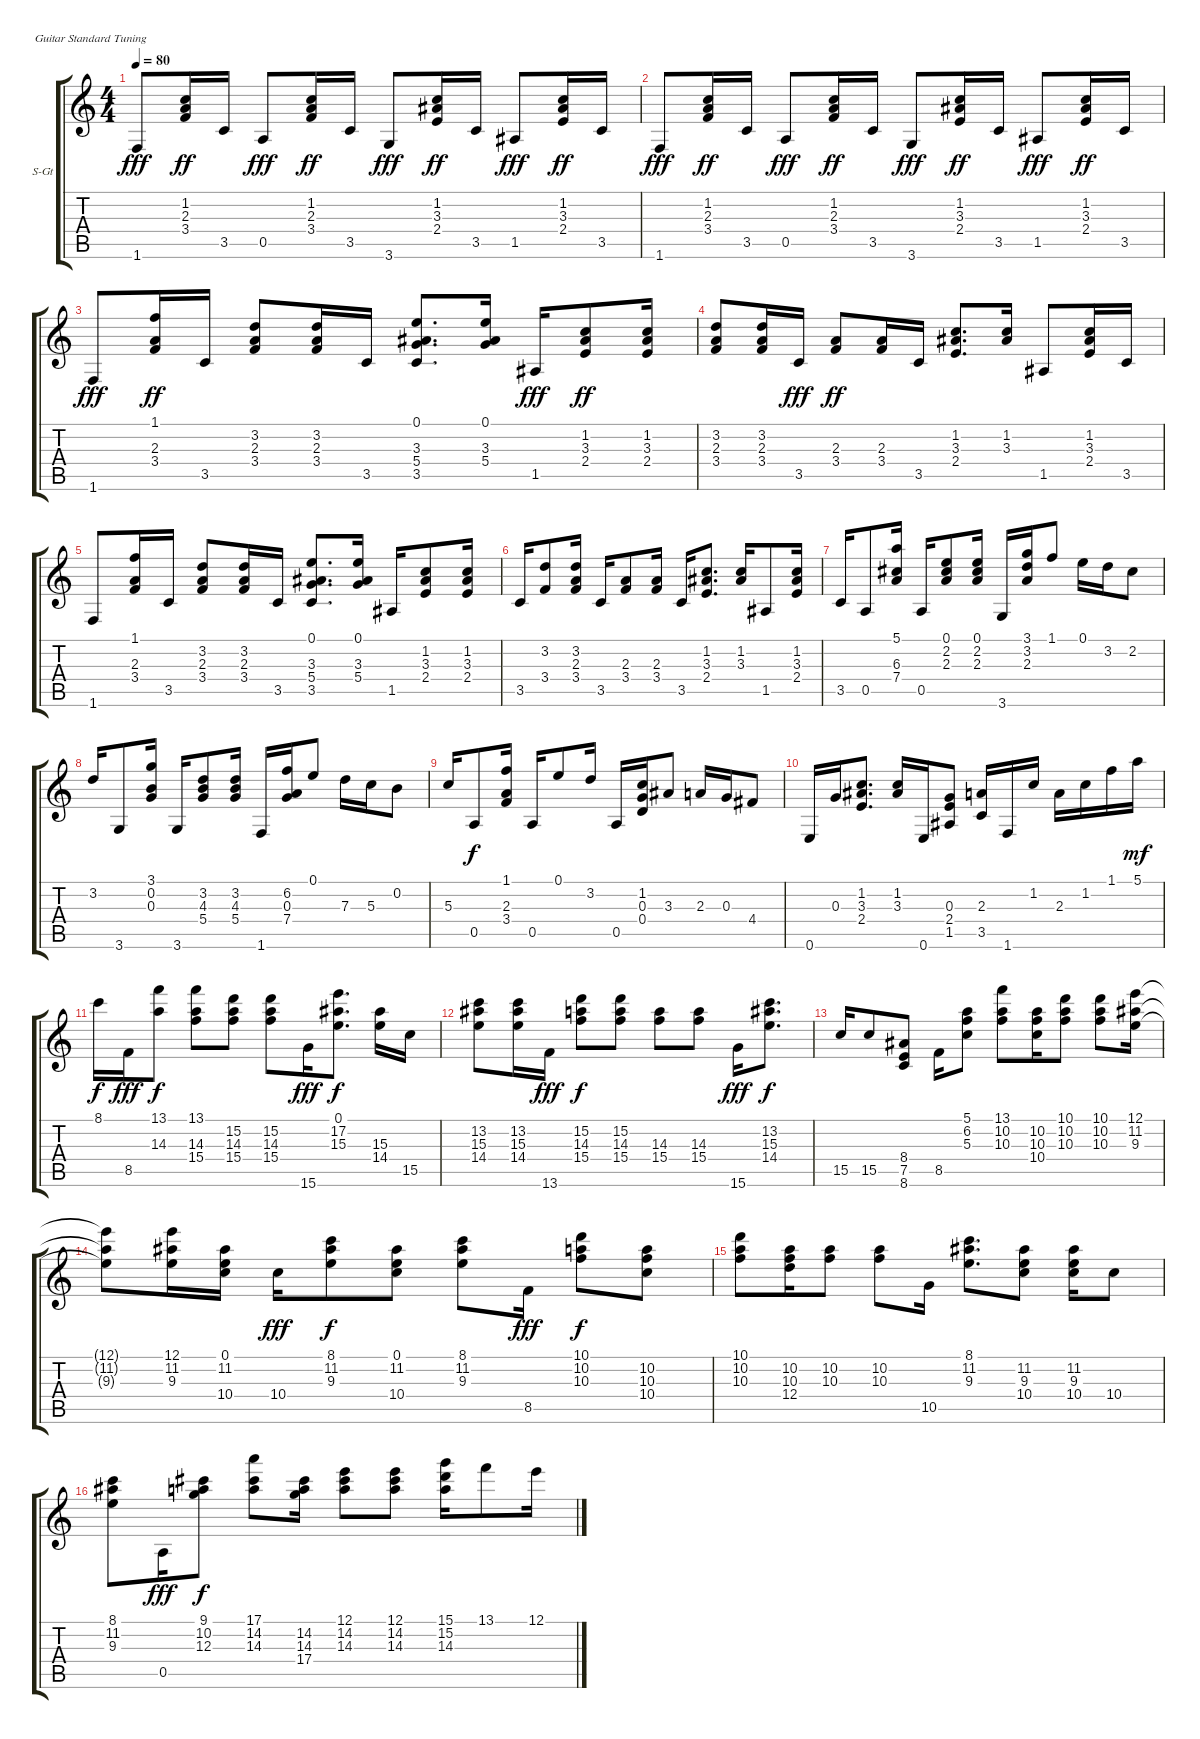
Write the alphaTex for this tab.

\bracketExtendMode groupsimilarinstruments
\firstSystemTrackNameOrientation horizontal
\otherSystemsTrackNameOrientation horizontal
\track ("Dilermando Reis" "S-Gt") {instrument acousticguitarsteel}
\staff {score tabs}
\tuning (E4 B3 G3 D3 A2 E2)
\ts (4 4)
\tempo 80
\clef g2
\ks c
1.6.8{dy fff instrument acousticguitarsteel} (1.2 2.3 3.4).16{dy ff} 3.5.16 0.5.8{dy fff} (1.2 2.3 3.4).16{dy ff} 3.5.16 3.6.8{dy fff} (1.2 3.3 2.4).16{dy ff} 3.5.16 1.5.8{dy fff} (1.2 3.3 2.4).16{dy ff} 3.5.16 |
1.6.8{dy fff} (1.2 2.3 3.4).16{dy ff} 3.5.16 0.5.8{dy fff} (1.2 2.3 3.4).16{dy ff} 3.5.16 3.6.8{dy fff} (1.2 3.3 2.4).16{dy ff} 3.5.16 1.5.8{dy fff} (1.2 3.3 2.4).16{dy ff} 3.5.16 |
1.6.8{dy fff} (1.1 2.3 3.4).16{dy ff} 3.5.16 (3.2 2.3 3.4).8 (3.2 2.3 3.4).16 3.5.16 (0.1 3.3 5.4 3.5).8{d} (0.1 3.3 5.4).16 1.5.16{dy fff} (1.2 3.3 2.4).8{dy ff} (1.2 3.3 2.4).16 |
(3.2 2.3 3.4).8 (3.2 2.3 3.4).16 3.5.16{dy fff} (2.3 3.4).8{dy ff} (2.3 3.4).16 3.5.16 (1.2 3.3 2.4).8{d} (1.2 3.3).16 1.5.8 (1.2 3.3 2.4).16 3.5.16 |
1.6.8 (1.1 2.3 3.4).16 3.5.16 (3.2 2.3 3.4).8 (3.2 2.3 3.4).16 3.5.16 (0.1 3.3 5.4 3.5).8{d} (0.1 3.3 5.4).16 1.5.16 (1.2 3.3 2.4).8 (1.2 3.3 2.4).16 |
3.5.16 (3.2 3.4).8 (3.2 2.3 3.4).16 3.5.16 (2.3 3.4).8 (2.3 3.4).16 3.5.16 (1.2 3.3 2.4).8{d} (1.2 3.3).16 1.5.8 (1.2 3.3 2.4).16 |
3.5.16 0.5.8 (5.1 6.3 7.4).16 0.5.16 (0.1 2.2 2.3).8 (0.1 2.2 2.3).16 3.6.16 (3.1 3.2 2.3).16 1.1.8 0.1.16 3.2.16 2.2.8 |
3.2.16 3.6.8 (3.1 0.2 0.3).16 3.6.16 (3.2 4.3 5.4).8 (3.2 4.3 5.4).16 1.6.16 (6.2 0.3 7.4).16 0.1.8 7.3.16 5.3.16 0.2.8 |
5.3.16 0.5.8{dy f} (1.1 2.3 3.4).16 0.5.16 0.1.8 3.2.16 0.5.16 (1.2 0.3 0.4).16 3.3.8 2.3.16 0.3.16 4.4.8 |
0.6.16 0.3.16 (1.2 3.3 2.4).8{d} (1.2 3.3).16 0.6.16 (0.3 2.4 1.5).8 (2.3 3.5).16 1.6.16 1.2.16 2.3.16 1.2.16 1.1.16 5.1.16{dy mf} |
8.1.16{dy f} 8.5.16{dy fff} (13.1 14.3).8{dy f} (13.1 14.3 15.4).8 (15.2 14.3 15.4).8 (15.2 14.3 15.4).8 15.6.16{dy fff} (0.1 17.2 15.3).8{d dy f} (15.3 14.4).16 15.5.16 |
(13.2 15.3 14.4).8 (13.2 15.3 14.4).16 13.6.16{dy fff} (15.2 14.3 15.4).8{dy f} (15.2 14.3 15.4).8 (14.3 15.4).8 (14.3 15.4).8 15.6.16{dy fff} (13.2 15.3 14.4).8{d dy f} |
15.5.16 15.5.8 (8.4 7.5 8.6).8 8.5.16 (5.1 6.2 5.3).8 (13.1 10.2 10.3).8 (10.2 10.3 10.4).16 (10.1 10.2 10.3).8 (10.1 10.2 10.3).8 (12.1 11.2 9.3).16 |
(12.1{t} 11.2{t} 9.3{t}).8 (12.1 11.2 9.3).16 (0.1 11.2 10.4).16 10.4.16{dy fff} (8.1 11.2 9.3).8{dy f} (0.1 11.2 10.4).8 (8.1 11.2 9.3).8 8.5.16{dy fff} (10.1 10.2 10.3).8{dy f} (10.2 10.3 10.4).8 |
(10.1 10.2 10.3).8 (10.2 10.3 12.4).16 (10.2 10.3).8 (10.2 10.3).8 10.5.16 (8.1 11.2 9.3).8{d} (11.2 9.3 10.4).8 (11.2 9.3 10.4).16 10.4.8 |
(8.1 11.2 9.3).8 0.5.16{dy fff} (9.1 10.2 12.3).8{dy f} (17.1 14.2 14.3).8 (14.2 14.3 17.4).16 (12.1 14.2 14.3).8 (12.1 14.2 14.3).8 (15.1 15.2 14.3).16 13.1.8 12.1.16
